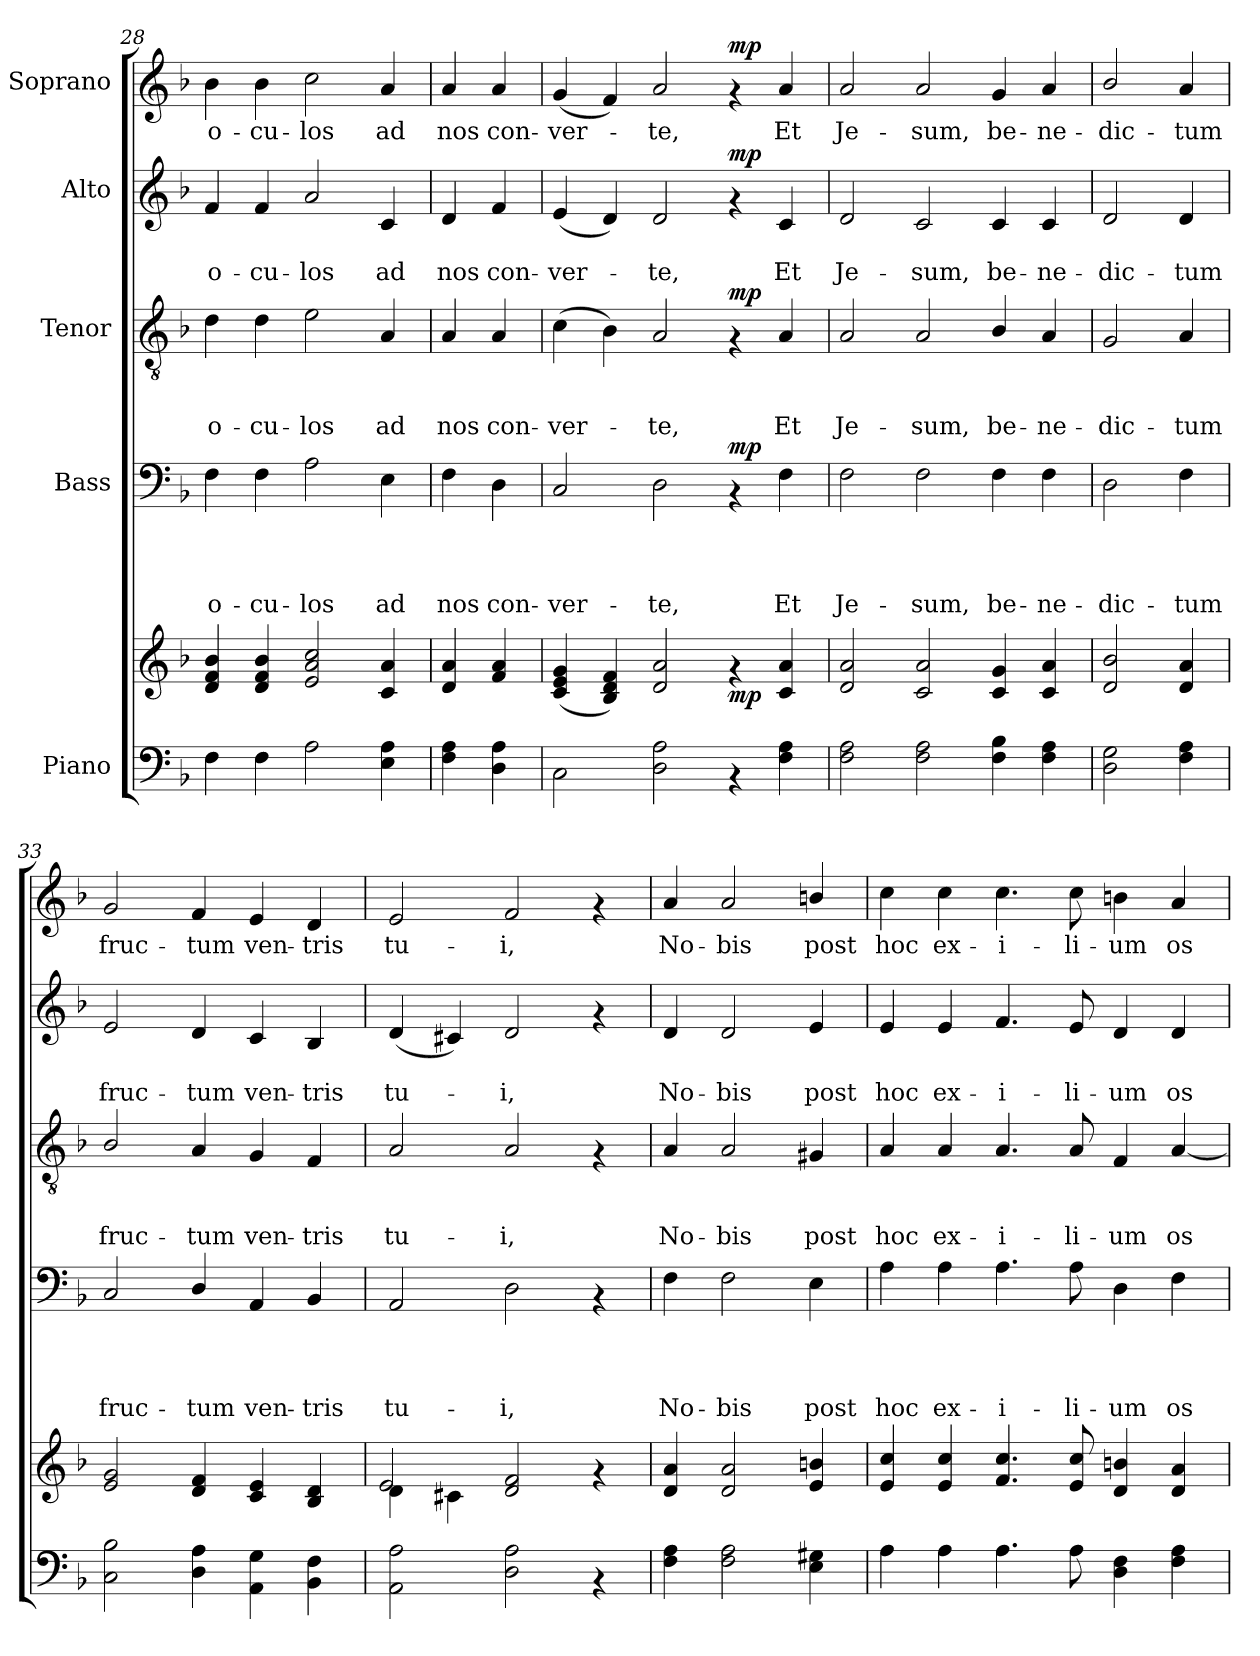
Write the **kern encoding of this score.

**kern	**kern	**dynam	**kern	**text	**text	**text	**text	**dynam	**kern	**text	**text	**text	**dynam	**kern	**text	**text	**dynam	**kern	**text	**dynam
*part5	*part5	*part5	*part4	*part4	*part4	*part4	*part4	*part4	*part3	*part3	*part3	*part3	*part3	*part2	*part2	*part2	*part2	*part1	*part1	*part1
*staff6	*staff5	*staff5/6	*staff4	*staff4	*staff4	*staff4	*staff4	*staff4	*staff3	*staff3	*staff3	*staff3	*staff3	*staff2	*staff2	*staff2	*staff2	*staff1	*staff1	*staff1
*I"Piano	*	*	*I"Bass	*	*	*	*	*	*I"Tenor	*	*	*	*	*I"Alto	*	*	*	*I"Soprano	*	*
*clefF4	*clefG2	*	*clefF4	*	*	*	*	*	*clefGv2	*	*	*	*	*clefG2	*	*	*	*clefG2	*	*
*k[b-]	*k[b-]	*	*k[b-]	*	*	*	*	*	*k[b-]	*	*	*	*	*k[b-]	*	*	*	*k[b-]	*	*
*F:	*F:	*	*F:	*	*	*	*	*	*F:	*	*	*	*	*F:	*	*	*	*F:	*	*
=28	=28	=28	=28	=28	=28	=28	=28	=28	=28	=28	=28	=28	=28	=28	=28	=28	=28	=28	=28	=28
!	!	!	!	!	!	!	!LO:LY:b	!	!	!	!	!LO:LY:b	!	!	!	!LO:LY:b	!	!	!LO:LY:b	!
4F\	4d/ 4f/ 4b-/	.	4F\	.	.	.	o-	.	4d\	.	.	o-	.	4f/	.	o-	.	4b-\	o-	.
!	!	!	!	!	!	!	!LO:LY:b	!	!	!	!	!LO:LY:b	!	!	!	!LO:LY:b	!	!	!LO:LY:b	!
4F\	4d/ 4f/ 4b-/	.	4F\	.	.	.	-cu-	.	4d\	.	.	-cu-	.	4f/	.	-cu-	.	4b-\	-cu-	.
!	!	!	!	!	!	!	!LO:LY:b	!	!	!	!	!LO:LY:b	!	!	!	!LO:LY:b	!	!	!LO:LY:b	!
2A\	2e/ 2a/ 2cc/	.	2A\	.	.	.	-los	.	2e\	.	.	-los	.	2a/	.	-los	.	2cc\	-los	.
!	!	!	!	!	!	!	!LO:LY:b	!	!	!	!	!LO:LY:b	!	!	!	!LO:LY:b	!	!	!LO:LY:b	!
4E\ 4A\	4c/ 4a/	.	4E\	.	.	.	ad	.	4A/	.	.	ad	.	4c/	.	ad	.	4a/	ad	.
=29	=29	=29	=29	=29	=29	=29	=29	=29	=29	=29	=29	=29	=29	=29	=29	=29	=29	=29	=29	=29
!	!	!	!	!	!	!	!LO:LY:b	!	!	!	!	!LO:LY:b	!	!	!	!LO:LY:b	!	!	!LO:LY:b	!
4F\ 4A\	4d/ 4a/	.	4F\	.	.	.	nos	.	4A/	.	.	nos	.	4d/	.	nos	.	4a/	nos	.
!	!	!	!	!	!	!	!LO:LY:b	!	!	!	!	!LO:LY:b	!	!	!	!LO:LY:b	!	!	!LO:LY:b	!
4D\ 4A\	4f/ 4a/	.	4D\	.	.	.	con-	.	4A/	.	.	con-	.	4f/	.	con-	.	4a/	con-	.
=30	=30	=30	=30	=30	=30	=30	=30	=30	=30	=30	=30	=30	=30	=30	=30	=30	=30	=30	=30	=30
!	!	!	!	!	!	!	!LO:LY:b	!	!	!	!	!LO:LY:b	!	!	!	!LO:LY:b	!	!	!LO:LY:b	!
2C\	(<4c/ 4e/ 4g/	.	2C/	.	.	.	-ver-	.	(>4c\	.	.	-ver-	.	(<4e/	.	-ver-	.	(<4g/	-ver-	.
.	4B-/ 4d/ 4f/)	.	.	.	.	.	.	.	4B-\)	.	.	.	.	4d/)	.	.	.	4f/)	.	.
!	!	!	!	!	!	!	!LO:LY:b	!	!	!	!	!LO:LY:b	!	!	!	!LO:LY:b	!	!	!LO:LY:b	!
2D\ 2A\	2d/ 2a/	.	2D\	.	.	.	-te,	.	2A/	.	.	-te,	.	2d/	.	-te,	.	2a/	-te,	.
!	!	!LO:DY:b	!	!	!	!	!	!LO:DY:a	!	!	!	!	!LO:DY:a	!	!	!	!LO:DY:a	!	!	!LO:DY:a
4rAA	4rf	mp	4rAA	.	.	.	.	mp	4rF	.	.	.	mp	4rf	.	.	mp	4rf	.	mp
!	!	!	!	!	!	!	!LO:LY:b	!	!	!	!	!LO:LY:b	!	!	!	!LO:LY:b	!	!	!LO:LY:b	!
4F\ 4A\	4c/ 4a/	.	4F\	.	.	.	Et	.	4A/	.	.	Et	.	4c/	.	Et	.	4a/	Et	.
!!LO:LB:g=z
=31	=31	=31	=31	=31	=31	=31	=31	=31	=31	=31	=31	=31	=31	=31	=31	=31	=31	=31	=31	=31
!	!	!	!	!	!	!	!LO:LY:b	!	!	!	!	!LO:LY:b	!	!	!	!LO:LY:b	!	!	!LO:LY:b	!
2F\ 2A\	2d/ 2a/	.	2F\	.	.	.	Je-	.	2A/	.	.	Je-	.	2d/	.	Je-	.	2a/	Je-	.
!	!	!	!	!	!	!	!LO:LY:b	!	!	!	!	!LO:LY:b	!	!	!	!LO:LY:b	!	!	!LO:LY:b	!
2F\ 2A\	2c/ 2a/	.	2F\	.	.	.	-sum,	.	2A/	.	.	-sum,	.	2c/	.	-sum,	.	2a/	-sum,	.
!	!	!	!	!	!	!	!LO:LY:b	!	!	!	!	!LO:LY:b	!	!	!	!LO:LY:b	!	!	!LO:LY:b	!
4F\ 4B-\	4c/ 4g/	.	4F\	.	.	.	be-	.	4B-/	.	.	be-	.	4c/	.	be-	.	4g/	be-	.
!	!	!	!	!	!	!	!LO:LY:b	!	!	!	!	!LO:LY:b	!	!	!	!LO:LY:b	!	!	!LO:LY:b	!
4F\ 4A\	4c/ 4a/	.	4F\	.	.	.	-ne-	.	4A/	.	.	-ne-	.	4c/	.	-ne-	.	4a/	-ne-	.
=32	=32	=32	=32	=32	=32	=32	=32	=32	=32	=32	=32	=32	=32	=32	=32	=32	=32	=32	=32	=32
!	!	!	!	!	!	!	!LO:LY:b	!	!	!	!	!LO:LY:b	!	!	!	!LO:LY:b	!	!	!LO:LY:b	!
2D\ 2G\	2d/ 2b-/	.	2D\	.	.	.	-dic-	.	2G/	.	.	-dic-	.	2d/	.	-dic-	.	2b-/	-dic-	.
!	!	!	!	!	!	!	!LO:LY:b	!	!	!	!	!LO:LY:b	!	!	!	!LO:LY:b	!	!	!LO:LY:b	!
4F\ 4A\	4d/ 4a/	.	4F\	.	.	.	-tum	.	4A/	.	.	-tum	.	4d/	.	-tum	.	4a/	-tum	.
=33	=33	=33	=33	=33	=33	=33	=33	=33	=33	=33	=33	=33	=33	=33	=33	=33	=33	=33	=33	=33
!	!	!	!	!	!	!	!LO:LY:b	!	!	!	!	!LO:LY:b	!	!	!	!LO:LY:b	!	!	!LO:LY:b	!
2C\ 2B-\	2e/ 2g/	.	2C/	.	.	.	fruc-	.	2B-/	.	.	fruc-	.	2e/	.	fruc-	.	2g/	fruc-	.
!	!	!	!	!	!	!	!LO:LY:b	!	!	!	!	!LO:LY:b	!	!	!	!LO:LY:b	!	!	!LO:LY:b	!
4D\ 4A\	4d/ 4f/	.	4D/	.	.	.	-tum	.	4A/	.	.	-tum	.	4d/	.	-tum	.	4f/	-tum	.
!	!	!	!	!	!	!	!LO:LY:b	!	!	!	!	!LO:LY:b	!	!	!	!LO:LY:b	!	!	!LO:LY:b	!
4AA\ 4G\	4c/ 4e/	.	4AA/	.	.	.	ven-	.	4G/	.	.	ven-	.	4c/	.	ven-	.	4e/	ven-	.
!	!	!	!	!	!	!	!LO:LY:b	!	!	!	!	!LO:LY:b	!	!	!	!LO:LY:b	!	!	!LO:LY:b	!
4BB-\ 4F\	4B-/ 4d/	.	4BB-/	.	.	.	-tris	.	4F/	.	.	-tris	.	4B-/	.	-tris	.	4d/	-tris	.
=34	=34	=34	=34	=34	=34	=34	=34	=34	=34	=34	=34	=34	=34	=34	=34	=34	=34	=34	=34	=34
*	*^	*	*	*	*	*	*	*	*	*	*	*	*	*	*	*	*	*	*	*
!	!	!	!	!	!	!	!	!LO:LY:b	!	!	!	!	!LO:LY:b	!	!	!	!LO:LY:b	!	!	!LO:LY:b	!
2AA\ 2A\	4d\	2e/	.	2AA/	.	.	.	tu-	.	2A/	.	.	tu-	.	(<4d/	.	tu-	.	2e/	tu-	.
.	4c#X\	.	.	.	.	.	.	.	.	.	.	.	.	.	4c#X/)	.	.	.	.	.	.
!	!	!	!	!	!	!	!	!LO:LY:b	!	!	!	!	!LO:LY:b	!	!	!	!LO:LY:b	!	!	!LO:LY:b	!
2D\ 2A\	2d/ 2f/	2.ryy	.	2D\	.	.	.	-i,	.	2A/	.	.	-i,	.	2d/	.	-i,	.	2f/	-i,	.
4rAA	4rf	.	.	4rAA	.	.	.	.	.	4rF	.	.	.	.	4rf	.	.	.	4rf	.	.
*	*v	*v	*	*	*	*	*	*	*	*	*	*	*	*	*	*	*	*	*	*	*
!!LO:PB:g=z
=35	=35	=35	=35	=35	=35	=35	=35	=35	=35	=35	=35	=35	=35	=35	=35	=35	=35	=35	=35	=35
!	!	!	!	!	!	!	!LO:LY:b	!	!	!	!	!LO:LY:b	!	!	!	!LO:LY:b	!	!	!LO:LY:b	!
4F\ 4A\	4d/ 4a/	.	4F\	.	.	.	No-	.	4A/	.	.	No-	.	4d/	.	No-	.	4a/	No-	.
!	!	!	!	!	!	!	!LO:LY:b	!	!	!	!	!LO:LY:b	!	!	!	!LO:LY:b	!	!	!LO:LY:b	!
2F\ 2A\	2d/ 2a/	.	2F\	.	.	.	-bis	.	2A/	.	.	-bis	.	2d/	.	-bis	.	2a/	-bis	.
!	!	!	!	!	!	!	!LO:LY:b	!	!	!	!	!LO:LY:b	!	!	!	!LO:LY:b	!	!	!LO:LY:b	!
4E\ 4G#X\	4e/ 4bn/	.	4E\	.	.	.	post	.	4G#X/	.	.	post	.	4e/	.	post	.	4bn/	post	.
=36	=36	=36	=36	=36	=36	=36	=36	=36	=36	=36	=36	=36	=36	=36	=36	=36	=36	=36	=36	=36
!	!	!	!	!	!	!	!LO:LY:b	!	!	!	!	!LO:LY:b	!	!	!	!LO:LY:b	!	!	!LO:LY:b	!
4A\	4e/ 4cc/	.	4A\	.	.	.	hoc	.	4A/	.	.	hoc	.	4e/	.	hoc	.	4cc\	hoc	.
!	!	!	!	!	!	!	!LO:LY:b	!	!	!	!	!LO:LY:b	!	!	!	!LO:LY:b	!	!	!LO:LY:b	!
4A\	4e/ 4cc/	.	4A\	.	.	.	ex-	.	4A/	.	.	ex-	.	4e/	.	ex-	.	4cc\	ex-	.
!	!	!	!	!	!	!	!LO:LY:b	!	!	!	!	!LO:LY:b	!	!	!	!LO:LY:b	!	!	!LO:LY:b	!
4.A\	4.f/ 4.cc/	.	4.A\	.	.	.	-i-	.	4.A/	.	.	-i-	.	4.f/	.	-i-	.	4.cc\	-i-	.
!	!	!	!	!	!	!	!LO:LY:b	!	!	!	!	!LO:LY:b	!	!	!	!LO:LY:b	!	!	!LO:LY:b	!
8A\	8e/ 8cc/	.	8A\	.	.	.	-li-	.	8A/	.	.	-li-	.	8e/	.	-li-	.	8cc\	-li-	.
!	!	!	!	!	!	!	!LO:LY:b	!	!	!	!	!LO:LY:b	!	!	!	!LO:LY:b	!	!	!LO:LY:b	!
4D\ 4F\	4d/ 4bn/	.	4D\	.	.	.	-um	.	4F/	.	.	-um	.	4d/	.	-um	.	4bn\	-um	.
!	!	!	!	!	!	!	!LO:LY:b	!	!	!	!	!LO:LY:b	!	!	!	!LO:LY:b	!	!	!LO:LY:b	!
4F\ 4A\	4d/ 4a/	.	4F\	.	.	.	os-	.	[<4A/	.	.	os-	.	4d/	.	os-	.	4a/	os-	.
=	=	=	=	=	=	=	=	=	=	=	=	=	=	=	=	=	=	=	=	=
*-	*-	*-	*-	*-	*-	*-	*-	*-	*-	*-	*-	*-	*-	*-	*-	*-	*-	*-	*-	*-
